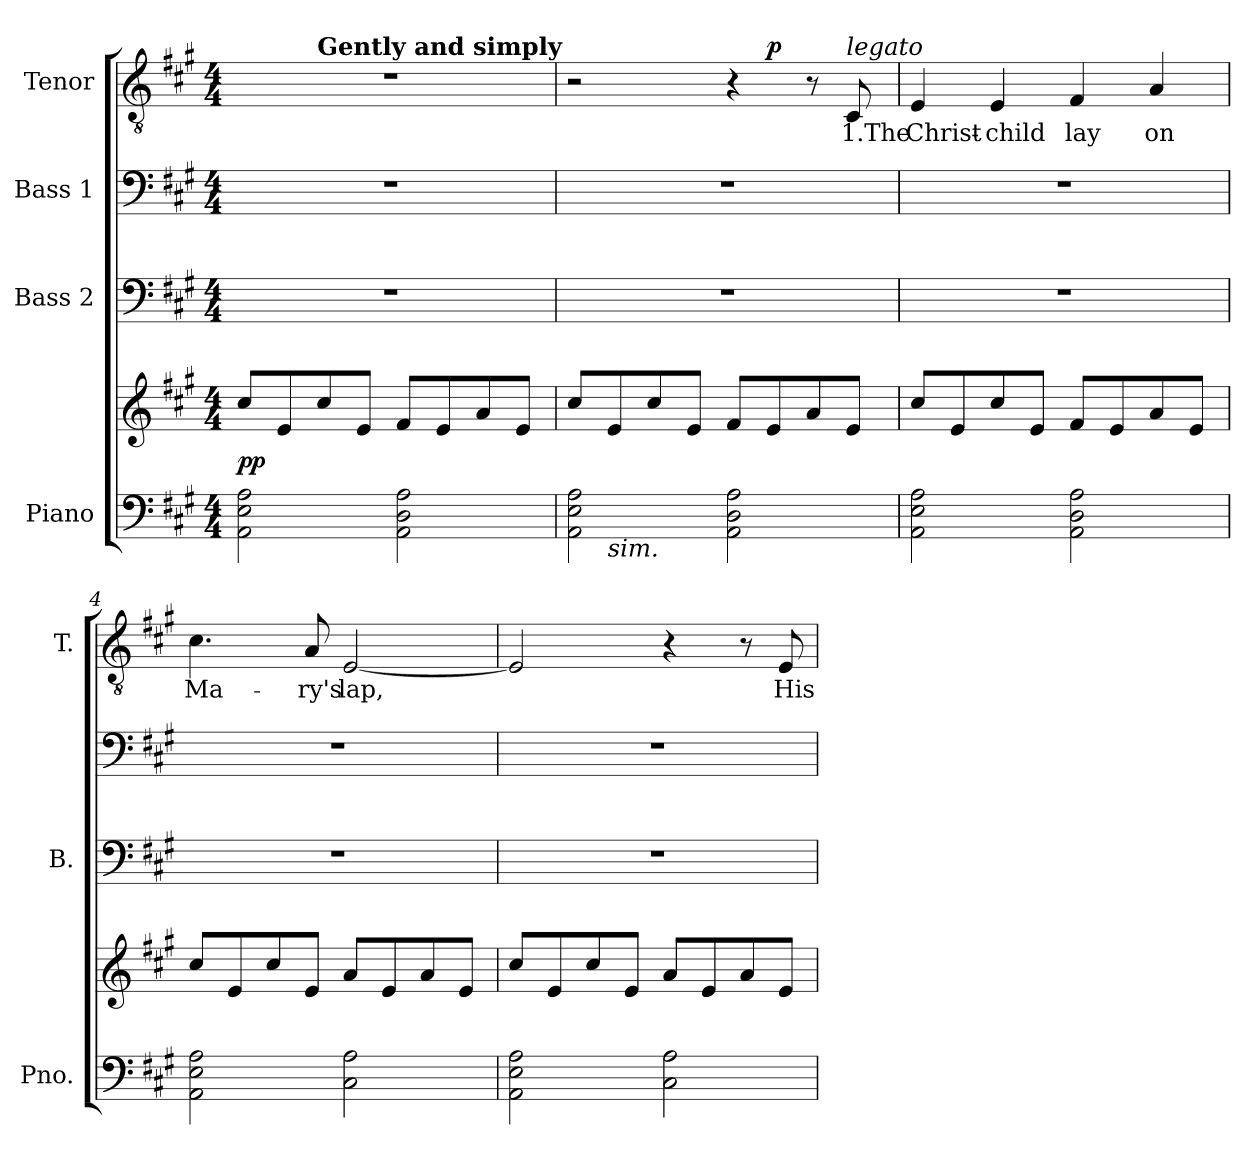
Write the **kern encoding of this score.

**kern	**kern	**dynam	**kern	**kern	**kern	**text	**dynam
*part4	*part4	*part4	*part3	*part2	*part1	*part1	*part1
*staff5	*staff4	*staff4/5	*staff3	*staff2	*staff1	*staff1	*staff1
*I"Piano	*	*	*I"Bass 2	*I"Bass 1	*I"Tenor	*	*
*I'Pno.	*	*	*I'B.	*	*I'T.	*	*
!!LO:PB:g=z
*clefF4	*clefG2	*	*clefF4	*clefF4	*clefGv2	*	*
*	*	*	*	*	*ITrd7c12	*	*
*k[f#c#g#]	*k[f#c#g#]	*	*k[f#c#g#]	*k[f#c#g#]	*k[f#c#g#]	*	*
*A:	*A:	*	*A:	*A:	*A:	*	*
*M4/4	*M4/4	*	*M4/4	*M4/4	*M4/4	*	*
*MM75	*MM75	*	*MM75	*MM75	*MM75	*	*
=1	=1	=1	=1	=1	=1	=1	=1
*	*	*	*	*	*^	*	*
2AAi\ 2Ei 2Ai	8cc#i/L	pp	1r	1r	1r	4ryy	.	.
.	8ei/	.	.	.	.	.	.	.
!	!	!	!	!	!	!LO:TX:a:B:t=Gently and simply	!	!
.	8cc#i/	.	.	.	.	2.ryy	.	.
.	8ei/J	.	.	.	.	.	.	.
2AAi\ 2Di 2Ai	8f#i/L	.	.	.	.	.	.	.
.	8ei/	.	.	.	.	.	.	.
.	8ai/	.	.	.	.	.	.	.
.	8ei/J	.	.	.	.	.	.	.
=2	=2	=2	=2	=2	=2	=2	=2	=2
*^	*	*	*	*	*	*	*	*
2AAi\ 2Ei 2Ai	8ryy	8cc#i/L	.	1r	1r	2r	2ryy	.	.
!	!LO:TX:b:i:t=sim.	!	!	!	!	!	!	!	!
.	2..ryy	8ei/	.	.	.	.	.	.	.
.	.	8cc#i/	.	.	.	.	.	.	.
.	.	8ei/J	.	.	.	.	.	.	.
2AAi\ 2Di 2Ai	.	8f#i/L	.	.	.	4r	8ryy	.	.
.	.	8ei/	.	.	.	.	4.ryy	.	p
.	.	8ai/	.	.	.	8r	.	.	.
!	!	!	!	!	!	!LO:TX:a:i:t=legato	!	!	!
!	!	!	!	!	!	!	!	!LO:LY:b:color=#000000	!
.	.	8ei/J	.	.	.	8CC#i/	.	1.The	.
*v	*v	*	*	*	*	*v	*v	*	*
=3	=3	=3	=3	=3	=3	=3	=3
*^	*	*	*	*	*^	*	*
!	!	!	!	!	!	!	!	!LO:LY:b:color=#000000	!
*v	*v	*	*	*	*	*v	*v	*	*
2AAi\ 2Ei 2Ai	8cc#i/L	.	1r	1r	4EEi/	Christ-	.
.	8ei/	.	.	.	.	.	.
!	!	!	!	!	!	!LO:LY:b:color=#000000	!
.	8cc#i/	.	.	.	4EEi/	-child	.
.	8ei/J	.	.	.	.	.	.
!	!	!	!	!	!	!LO:LY:b:color=#000000	!
2AAi\ 2Di 2Ai	8f#i/L	.	.	.	4FF#i/	lay	.
.	8ei/	.	.	.	.	.	.
!	!	!	!	!	!	!LO:LY:b:color=#000000	!
.	8ai/	.	.	.	4AAi/	on	.
.	8ei/J	.	.	.	.	.	.
=4	=4	=4	=4	=4	=4	=4	=4
!	!	!	!	!	!	!LO:LY:b:color=#000000	!
2AAi\ 2Ei 2Ai	8cc#i/L	.	1r	1r	4.C#i\	Ma-	.
.	8ei/	.	.	.	.	.	.
.	8cc#i/	.	.	.	.	.	.
!	!	!	!	!	!	!LO:LY:b:color=#000000	!
.	8ei/J	.	.	.	8AAi/	-ry's	.
!	!	!	!	!	!	!LO:LY:b:color=#000000	!
2C#i\ 2Ai	8ai/L	.	.	.	[2EEi/	lap,	.
.	8ei/	.	.	.	.	.	.
.	8ai/	.	.	.	.	.	.
.	8ei/J	.	.	.	.	.	.
=5	=5	=5	=5	=5	=5	=5	=5
2AAi\ 2Ei 2Ai	8cc#i/L	.	1r	1r	2EEi/]	.	.
.	8ei/	.	.	.	.	.	.
.	8cc#i/	.	.	.	.	.	.
.	8ei/J	.	.	.	.	.	.
2C#i\ 2Ai	8ai/L	.	.	.	4r	.	.
.	8ei/	.	.	.	.	.	.
.	8ai/	.	.	.	8r	.	.
!	!	!	!	!	!	!LO:LY:b:color=#000000	!
.	8ei/J	.	.	.	8EEi/	His	.
=	=	=	=	=	=	=	=
*-	*-	*-	*-	*-	*-	*-	*-
